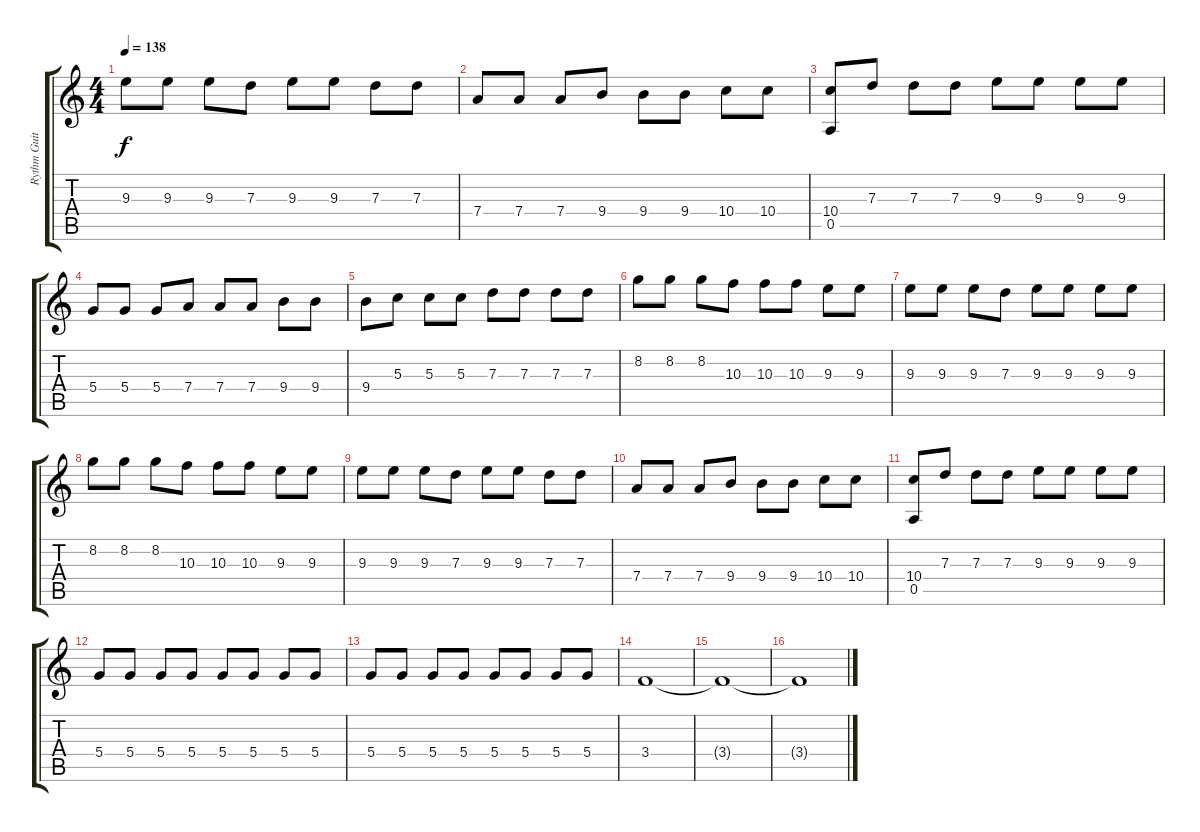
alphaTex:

\track ("Rythm Guitar" "Rythm Guit") {instrument distortionguitar}
\staff {score tabs}
\tuning (E4 B3 G3 D3 A2 E2) {hide}
\ts (4 4)
\tempo 138
\clef g2
\ks c
9.3.8{dy f} 9.3.8 9.3.8 7.3.8 9.3.8 9.3.8 7.3.8 7.3.8 |
7.4.8 7.4.8 7.4.8 9.4.8 9.4.8 9.4.8 10.4.8 10.4.8 |
(10.4 0.5).8 7.3.8 7.3.8 7.3.8 9.3.8 9.3.8 9.3.8 9.3.8 |
5.4.8 5.4.8 5.4.8 7.4.8 7.4.8 7.4.8 9.4.8 9.4.8 |
9.4.8 5.3.8 5.3.8 5.3.8 7.3.8 7.3.8 7.3.8 7.3.8 |
8.2.8 8.2.8 8.2.8 10.3.8 10.3.8 10.3.8 9.3.8 9.3.8 |
9.3.8 9.3.8 9.3.8 7.3.8 9.3.8 9.3.8 9.3.8 9.3.8 |
8.2.8 8.2.8 8.2.8 10.3.8 10.3.8 10.3.8 9.3.8 9.3.8 |
9.3.8 9.3.8 9.3.8 7.3.8 9.3.8 9.3.8 7.3.8 7.3.8 |
7.4.8 7.4.8 7.4.8 9.4.8 9.4.8 9.4.8 10.4.8 10.4.8 |
(10.4 0.5).8 7.3.8 7.3.8 7.3.8 9.3.8 9.3.8 9.3.8 9.3.8 |
5.4.8 5.4.8 5.4.8 5.4.8 5.4.8 5.4.8 5.4.8 5.4.8 |
5.4.8 5.4.8 5.4.8 5.4.8 5.4.8 5.4.8 5.4.8 5.4.8 |
3.4.1{volume 0} |
3.4{t}.1 |
3.4{t}.1
